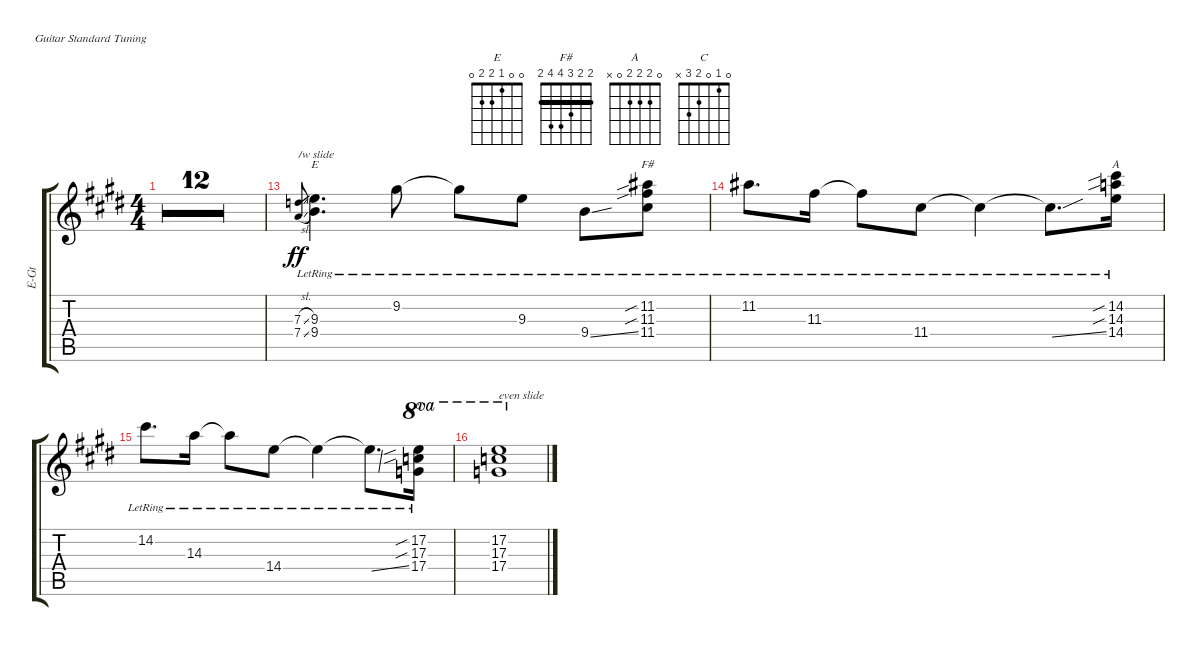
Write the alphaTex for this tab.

\defaultSystemsLayout 4
\bracketExtendMode groupsimilarinstruments
\otherSystemsTrackNameOrientation horizontal
\track ("Lead Guitar II (Slide)" "E-Gt") {multiBarRest instrument distortionguitar}
\staff {score tabs}
\tuning (E4 B3 G3 D3 A2 E2)
\chord ("E" 0 0 1 2 2 0) {showfingering false}
\chord ("F#" 2 2 3 4 4 2) {showfingering false barre (2 2)}
\chord ("A" 0 2 2 2 0 x) {showfingering false}
\chord ("C" 0 1 0 2 3 x) {showfingering false}
\ts (4 4)
\tempo 104
\clef g2
\ks c#minor
r.1{dy ff} |
r.1 |
r.1 |
r.1 |
r.1 |
r.1 |
r.1 |
r.1 |
r.1 |
r.1 |
r.1 |
r.1 |
(7.3{sl acc forcenatural} 7.4{sl acc forcenatural}).8{txt "/w slide" gr} (9.4{lr acc forcenatural} 9.3{lr acc forcenatural}).4{d ch "E"} 9.2{lr acc #}.8 9.2{lr t acc #}.8 9.3{lr acc forcenatural}.8 9.4{ss lr acc forcenatural}.8 (11.4{lr acc #} 11.3{sib lr acc #} 11.2{sib lr acc #}).8{ch "F#"} |
11.2{lr acc #}.8{d} 11.3{lr acc #}.16 11.3{lr t acc #}.8 11.4{lr acc #}.8 11.4{lr t acc #}.4 11.4{ss lr t acc #}.8{d} (14.4{lr acc forcenatural} 14.3{sib lr acc forcenatural} 14.2{sib lr acc #}).16{ch "A"} |
14.2{lr acc #}.8{d} 14.3{lr acc forcenatural}.16 14.3{lr t acc forcenatural}.8 14.4{lr acc forcenatural}.8 14.4{lr t acc forcenatural}.4 14.4{ss lr t acc forcenatural}.8{d} (17.4{lr acc forcenatural} 17.3{sib lr acc forcenatural} 17.2{sib lr acc forcenatural}).16{ch "C" ot 8va} |
(17.2{sl acc forcenatural} 17.3{sl acc forcenatural} 17.4{sl acc forcenatural}).1{ot 8va txt "even slide"}
